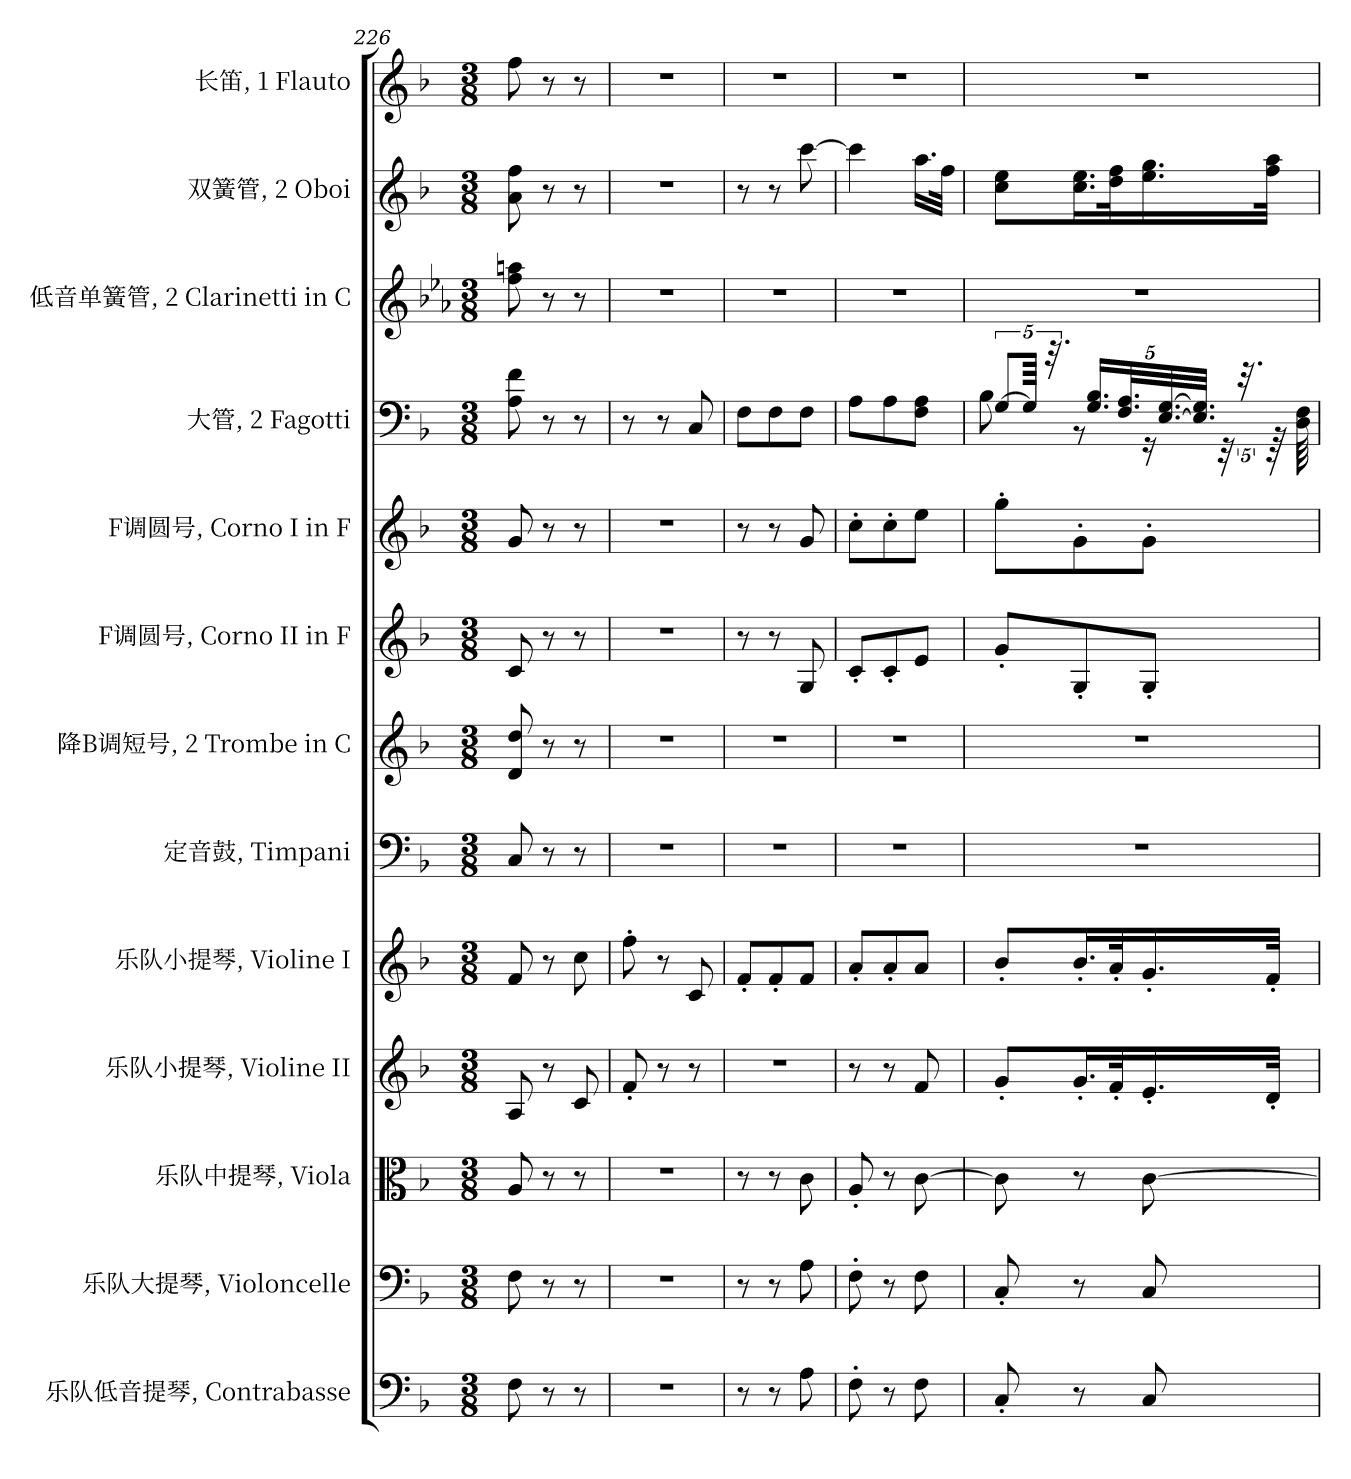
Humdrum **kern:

**kern	**kern	**kern	**kern	**kern	**kern	**kern	**kern	**kern	**kern	**kern	**kern	**kern
*part13	*part12	*part11	*part10	*part9	*part8	*part7	*part6	*part5	*part4	*part3	*part2	*part1
*staff13	*staff12	*staff11	*staff10	*staff9	*staff8	*staff7	*staff6	*staff5	*staff4	*staff3	*staff2	*staff1
*I"乐队低音提琴, Contrabasse	*I"乐队大提琴, Violoncelle	*I"乐队中提琴, Viola	*I"乐队小提琴, Violine II	*I"乐队小提琴, Violine I	*I"定音鼓, Timpani	*I"降B调短号, 2 Trombe in C	*I"F调圆号, Corno II in F	*I"F调圆号, Corno I in F	*I"大管, 2 Fagotti	*I"低音单簧管, 2 Clarinetti in C	*I"双簧管, 2 Oboi	*I"长笛, 1 Flauto
*I'Cbs.	*	*	*	*	*I'Timp.	*	*	*	*	*	*I'Ob.	*I'Fl.
*clefF4	*clefF4	*clefC3	*clefG2	*clefG2	*clefF4	*clefG2	*clefG2	*clefG2	*clefF4	*clefG2	*clefG2	*clefG2
*ITrd7c12	*	*	*	*	*	*ITrd1c2	*ITrd4c7	*ITrd4c7	*	*ITrd8c14	*	*
*k[b-]	*k[b-]	*k[b-]	*k[b-]	*k[b-]	*k[b-]	*k[b-e-a-]	*k[b-e-]	*k[b-e-]	*k[b-]	*k[b-e-a-]	*k[b-]	*k[b-]
*M3/8	*M3/8	*M3/8	*M3/8	*M3/8	*M3/8	*M3/8	*M3/8	*M3/8	*M3/8	*M3/8	*M3/8	*M3/8
*MM41	*MM41	*MM41	*MM41	*MM41	*MM41	*MM41	*MM41	*MM41	*MM41	*MM41	*MM41	*MM41
=226	=226	=226	=226	=226	=226	=226	=226	=226	=226	=226	=226	=226
8FF\	8F\	8A/	8A/	8f/	8C/	8c/ 8cc/	8F/	8c/	8A\ 8f\	8f\ 8an\	8a\ 8ff\	8ff\
8r	8r	8r	8r	8r	8r	8r	8r	8r	8r	8r	8r	8r
8r	8r	8r	8c/	8cc\	8r	8r	8r	8r	8r	8r	8r	8r
!!LO:PB:g=z
=227	=227	=227	=227	=227	=227	=227	=227	=227	=227	=227	=227	=227
4.r	4.r	4.r	8f'/	8ff'\	4.r	4.r	4.r	4.r	8r	4.r	4.r	4.r
.	.	.	8r	8r	.	.	.	.	8r	.	.	.
.	.	.	8r	8c/	.	.	.	.	8C/	.	.	.
=228	=228	=228	=228	=228	=228	=228	=228	=228	=228	=228	=228	=228
*	*	*	*	*	*	*	*	*	*	*	*	*MM42
8r	8r	8r	4.r	8f'/L	4.r	4.r	8r	8r	8F\L	4.r	8r	4.r
8r	8r	8r	.	8f'/	.	.	8r	8r	8F\	.	8r	.
8AA\	8A\	8c\	.	8f/J	.	.	8C/	8c/	8F\J	.	[8ccc\	.
=229	=229	=229	=229	=229	=229	=229	=229	=229	=229	=229	=229	=229
*	*	*	*	*	*	*	*	*	*	*	*	*MM42
8FF'\	8F'\	8A'/	8r	8a'/L	4.r	4.r	8F'/L	8f'\L	8A\L	4.r	4ccc\]	4.r
8r	8r	8r	8r	8a'/	.	.	8F'/	8f'\	8A\	.	.	.
8FF\	8F\	[8c\	8f/	8a/J	.	.	8A/J	8a\J	8F\ 8A\J	.	16.aa\LL	.
.	.	.	.	.	.	.	.	.	.	.	32ff\JJk	.
=230	=230	=230	=230	=230	=230	=230	=230	=230	=230	=230	=230	=230
*	*	*	*	*	*	*	*	*	*	*	*	*MM42
*	*	*	*	*	*	*	*	*	*^	*	*	*
8CC'/	8C'/	8c\]	8g'/L	8b-'/L	4.r	4.r	8c'/L	8cc'\L	[10G/L	8B-\	4.r	8cc\ 8ee\L	4.r
.	.	.	.	.	.	.	.	.	80G/Jkkk]	.	.	.	.
.	.	.	.	.	.	.	.	.	40.r	.	.	.	.
8r	8r	8r	16.g'/L	16.b-'/L	.	.	8C'/	8c'\	.	8r	.	16.cc\ 16.ee\L	.
.	.	.	.	.	.	.	.	.	20.G/ 20.B-/LL	.	.	.	.
.	.	.	32f'/K	32a'/K	.	.	.	.	.	.	.	32dd\ 32ff\K	.
.	.	.	.	.	.	.	.	.	40.F/ 40.A/L	.	.	.	.
8CC/	8C/	[8c\	16.e'/	16.g'/	.	.	8C'/J	8c'\J	.	16r	.	16.ee\ 16.gg\	.
.	.	.	.	.	.	.	.	.	[40.E/ [40.G/	.	.	.	.
.	.	.	.	.	.	.	.	.	40.E/] 40.G/]JJJ	.	.	.	.
.	.	.	.	.	.	.	.	.	.	32r	.	.	.
.	.	.	.	.	.	.	.	.	40.r	.	.	.	.
.	.	.	32d'/JJk	32f'/JJk	.	.	.	.	.	64r	.	32ff\ 32aa\JJk	.
.	.	.	.	.	.	.	.	.	.	64D\ 64F\	.	.	.
*	*	*	*	*	*	*	*	*	*v	*v	*	*	*
=	=	=	=	=	=	=	=	=	=	=	=	=
*-	*-	*-	*-	*-	*-	*-	*-	*-	*-	*-	*-	*-
